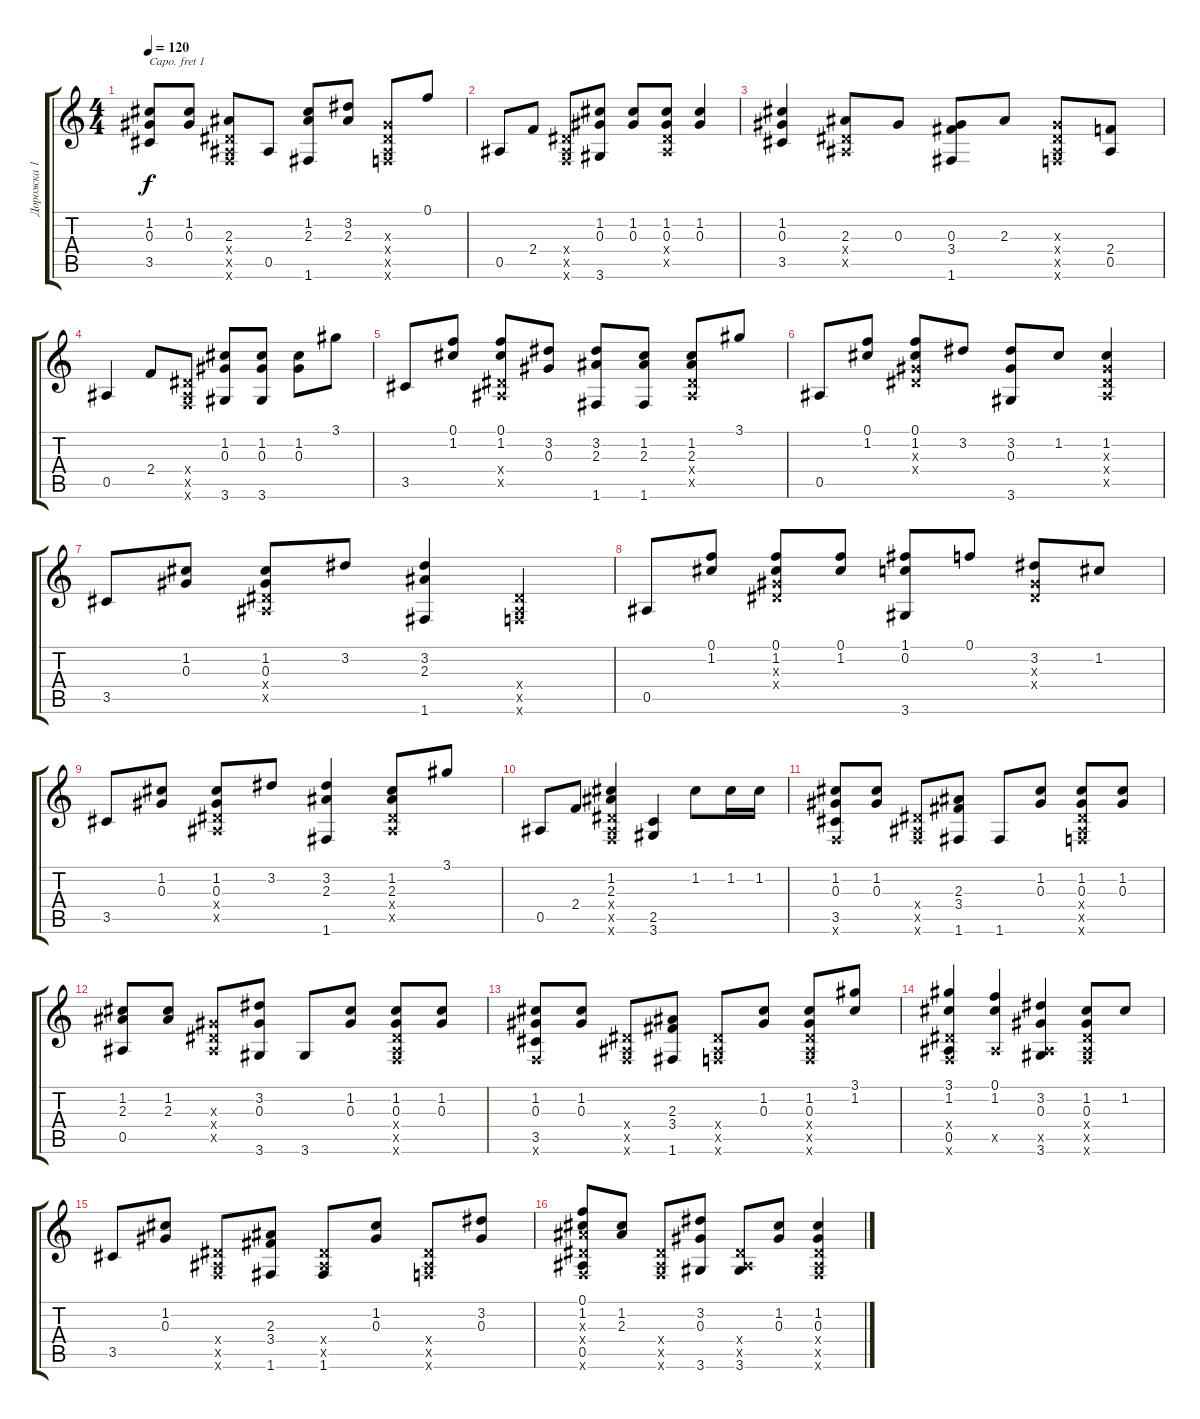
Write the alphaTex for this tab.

\track ("Дорожка 1" "Дорожка 1") {instrument acousticguitarsteel}
\staff {score tabs}
\capo 1
\tuning (E4 B3 G3 D3 A2 E2) {hide}
\ts (4 4)
\tempo 120
\clef g2
\ks c
(1.2 0.3 3.5).8{dy f} (1.2 0.3).8 (2.3 0.4{x} 0.5{x} 0.6{x}).8 0.5.8 (1.2 2.3 1.6).8 (3.2 2.3).8 (0.3{x} 0.4{x} 0.5{x} 0.6{x}).8 0.1.8 |
0.5.8 2.4.8 (0.4{x} 0.5{x} 0.6{x}).8 (1.2 0.3 3.6).8 (1.2 0.3).8 (1.2 0.3 0.4{x} 0.5{x}).8 (1.2 0.3).4 |
(1.2 0.3 3.5).4 (2.3 0.4{x} 0.5{x}).8 0.3.8 (0.3 3.4 1.6).8 2.3.8 (0.3{x} 0.4{x} 0.5{x} 0.6{x}).8 (2.4 0.5).8 |
0.5.4 2.4.8 (0.4{x} 0.5{x} 0.6{x}).8 (1.2 0.3 3.6).8 (1.2 0.3 3.6).8 (1.2 0.3).8 3.1.8 |
3.5.8 (0.1 1.2).8 (0.1 1.2 0.4{x} 0.5{x}).8 (3.2 0.3).8 (3.2 2.3 1.6).8 (1.2 2.3 1.6).8 (1.2 2.3 0.4{x} 0.5{x}).8 3.1.8 |
0.5.8 (0.1 1.2).8 (0.1 1.2 0.3{x} 0.4{x}).8 3.2.8 (3.2 0.3 3.6).8 1.2.8 (1.2 0.3{x} 0.4{x} 0.5{x}).4 |
3.5.8 (1.2 0.3).8 (1.2 0.3 0.4{x} 0.5{x}).8 3.2.8 (3.2 2.3 1.6).4 (0.4{x} 0.5{x} 0.6{x}).4 |
0.5.8 (0.1 1.2).8 (0.1 1.2 0.3{x} 0.4{x}).8 (0.1 1.2).8 (1.1 0.2 3.6).8 0.1.8 (3.2 0.3{x} 0.4{x}).8 1.2.8 |
3.5.8 (1.2 0.3).8 (1.2 0.3 0.4{x} 0.5{x}).8 3.2.8 (3.2 2.3 1.6).4 (1.2 2.3 0.4{x} 0.5{x}).8 3.1.8 |
0.5.8 2.4.8 (1.2 2.3 0.4{x} 0.5{x} 0.6{x}).4 (2.5 3.6).4 1.2.8 1.2.16 1.2.16 |
(1.2 0.3 3.5 0.6{x}).8 (1.2 0.3).8 (0.4{x} 0.5{x} 0.6{x}).8 (2.3 3.4 1.6).8 1.6.8 (1.2 0.3).8 (1.2 0.3 0.4{x} 0.5{x} 0.6{x}).8 (1.2 0.3).8 |
(1.2 2.3 0.5).8 (1.2 2.3).8 (0.3{x} 0.4{x} 0.5{x}).8 (3.2 0.3 3.6).8 3.6.8 (1.2 0.3).8 (1.2 0.3 0.4{x} 0.5{x} 0.6{x}).8 (1.2 0.3).8 |
(1.2 0.3 3.5 0.6{x}).8 (1.2 0.3).8 (0.4{x} 0.5{x} 0.6{x}).8 (2.3 3.4 1.6).8 (0.4{x} 0.5{x} 0.6{x}).8 (1.2 0.3).8 (1.2 0.3 0.4{x} 0.5{x} 0.6{x}).8 (3.1 1.2).8 |
(3.1 1.2 0.4{x} 0.5 0.6{x}).4 (0.1 1.2 0.5{x}).4 (3.2 0.3 0.5{x} 3.6).4 (1.2 0.3 0.4{x} 0.5{x} 0.6{x}).8 1.2.8 |
3.5.8 (1.2 0.3).8 (0.4{x} 0.5{x} 0.6{x}).8 (2.3 3.4 1.6).8 (0.4{x} 0.5{x} 1.6).8 (1.2 0.3).8 (0.4{x} 0.5{x} 0.6{x}).8 (3.2 0.3).8 |
(0.1 1.2 2.3{x} 0.4{x} 0.5 0.6{x}).8 (1.2 2.3).8 (0.4{x} 0.5{x} 0.6{x}).8 (3.2 0.3 3.6).8 (0.4{x} 0.5{x} 3.6).8 (1.2 0.3).8 (1.2 0.3 0.4{x} 0.5{x} 0.6{x}).4
